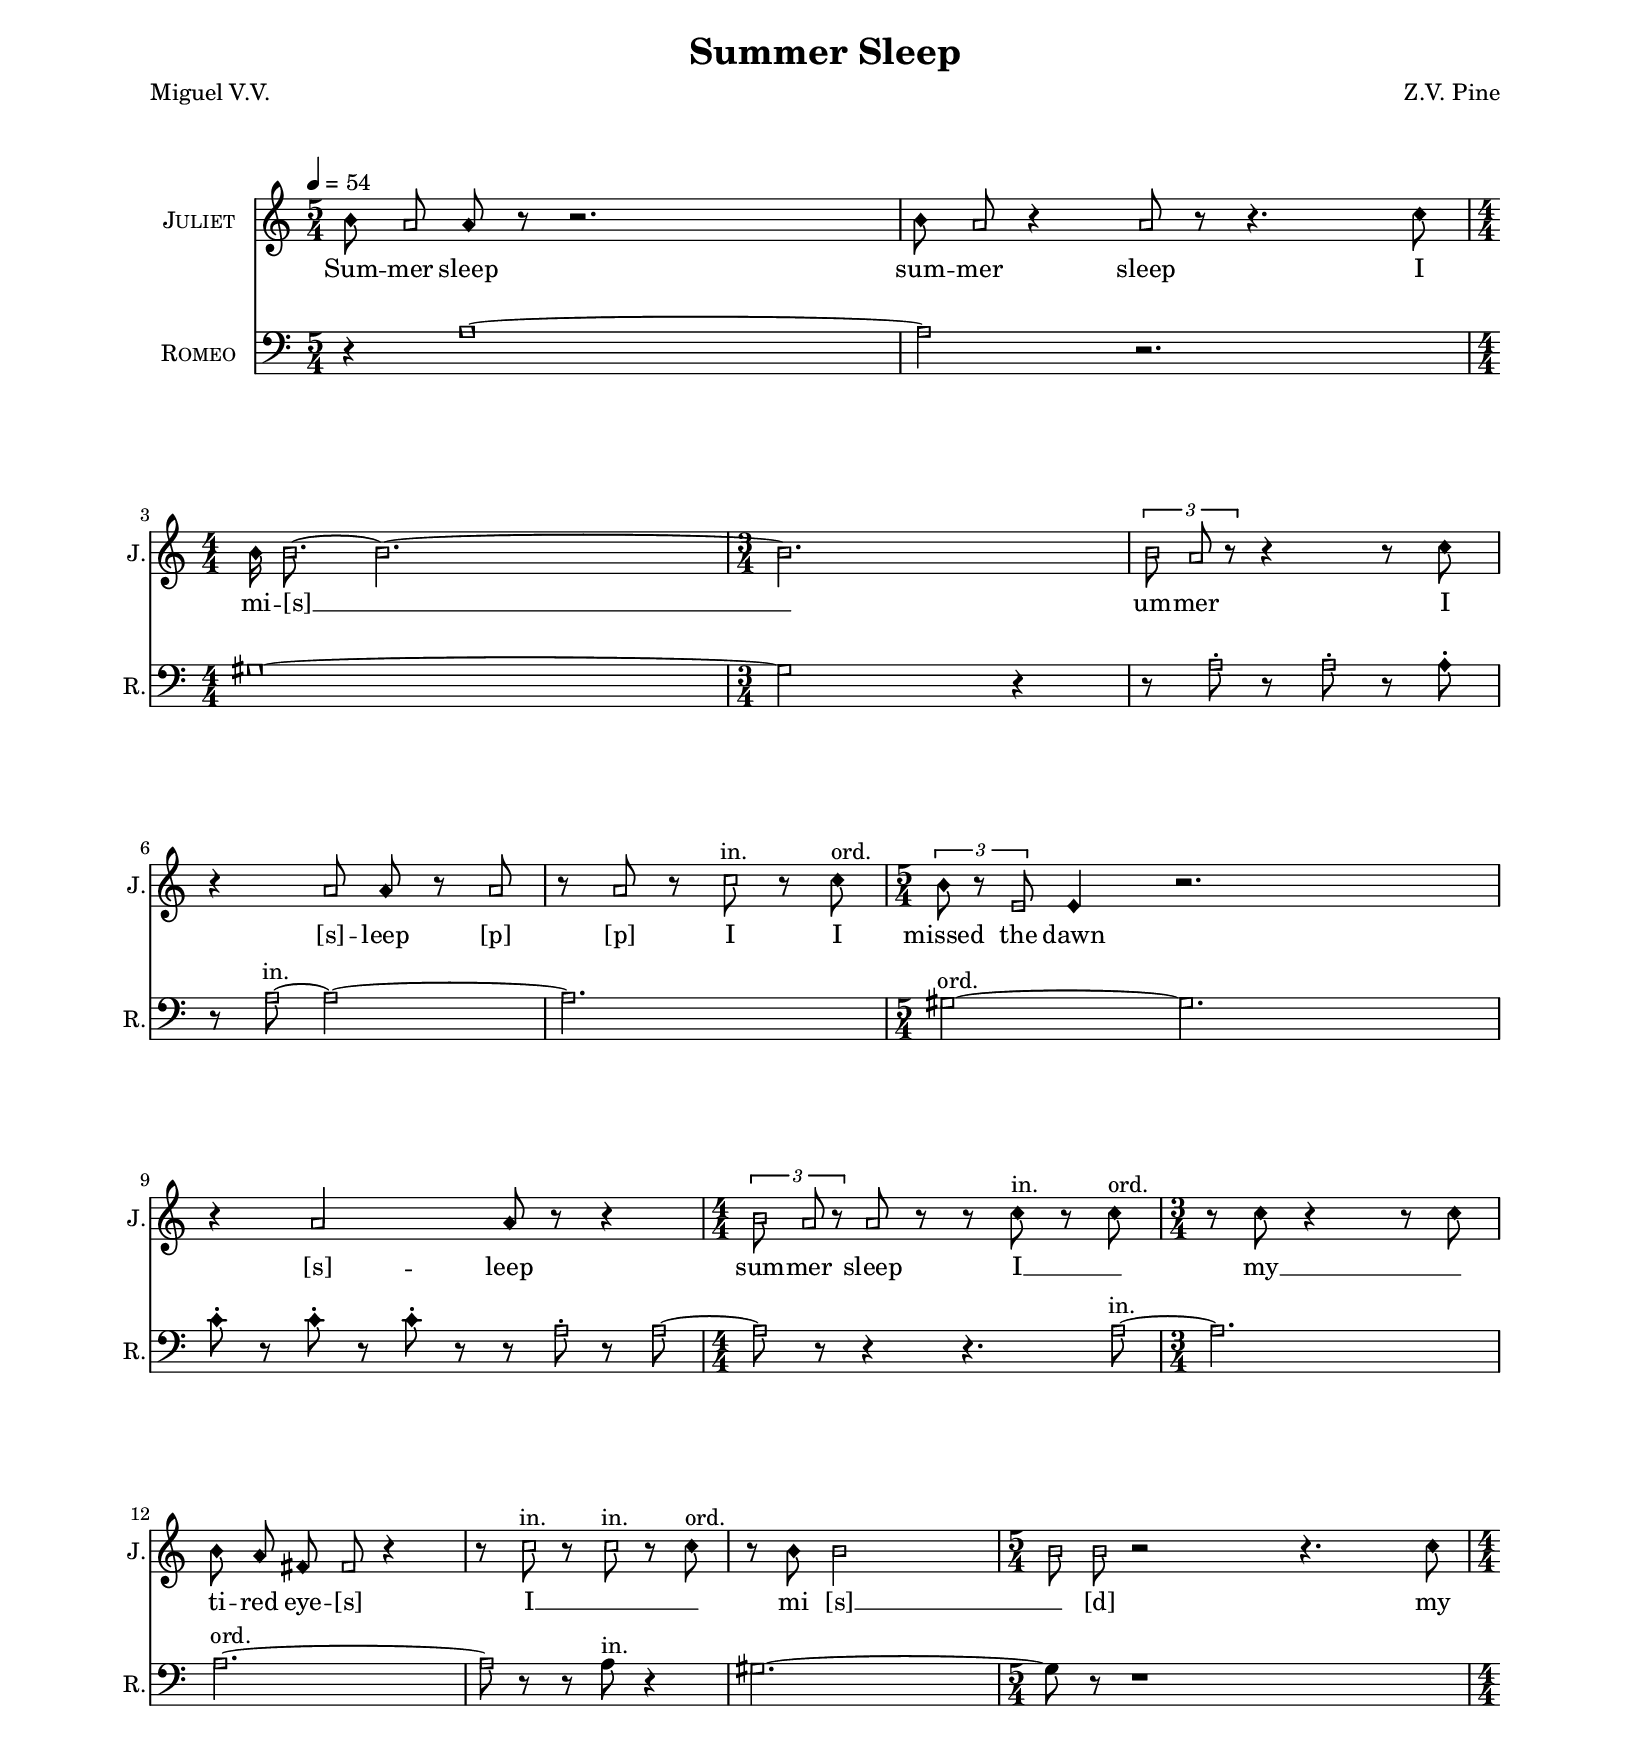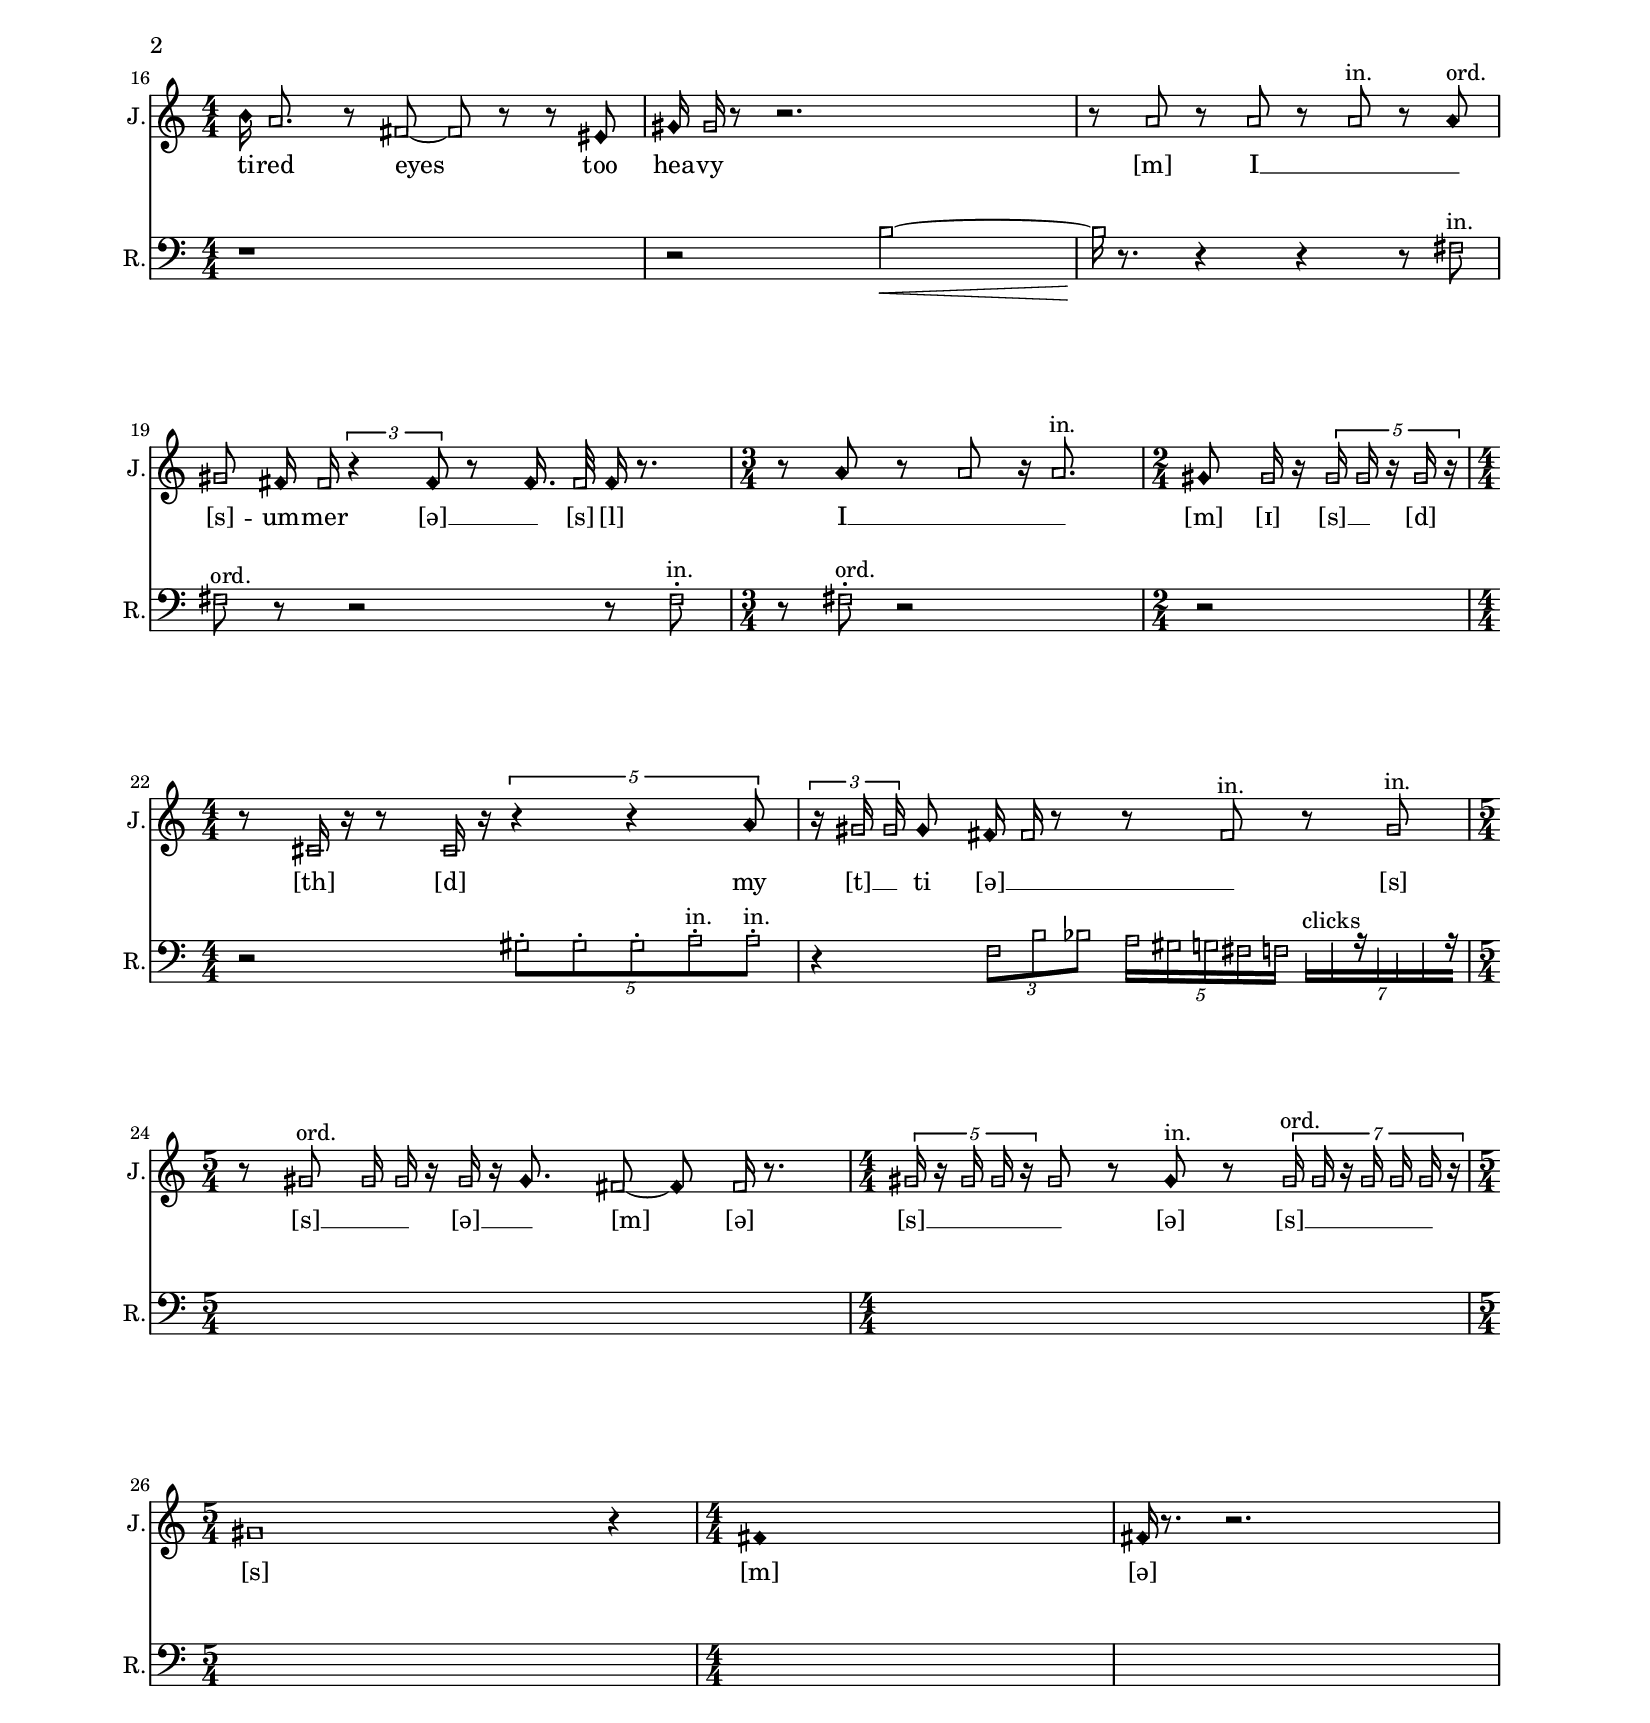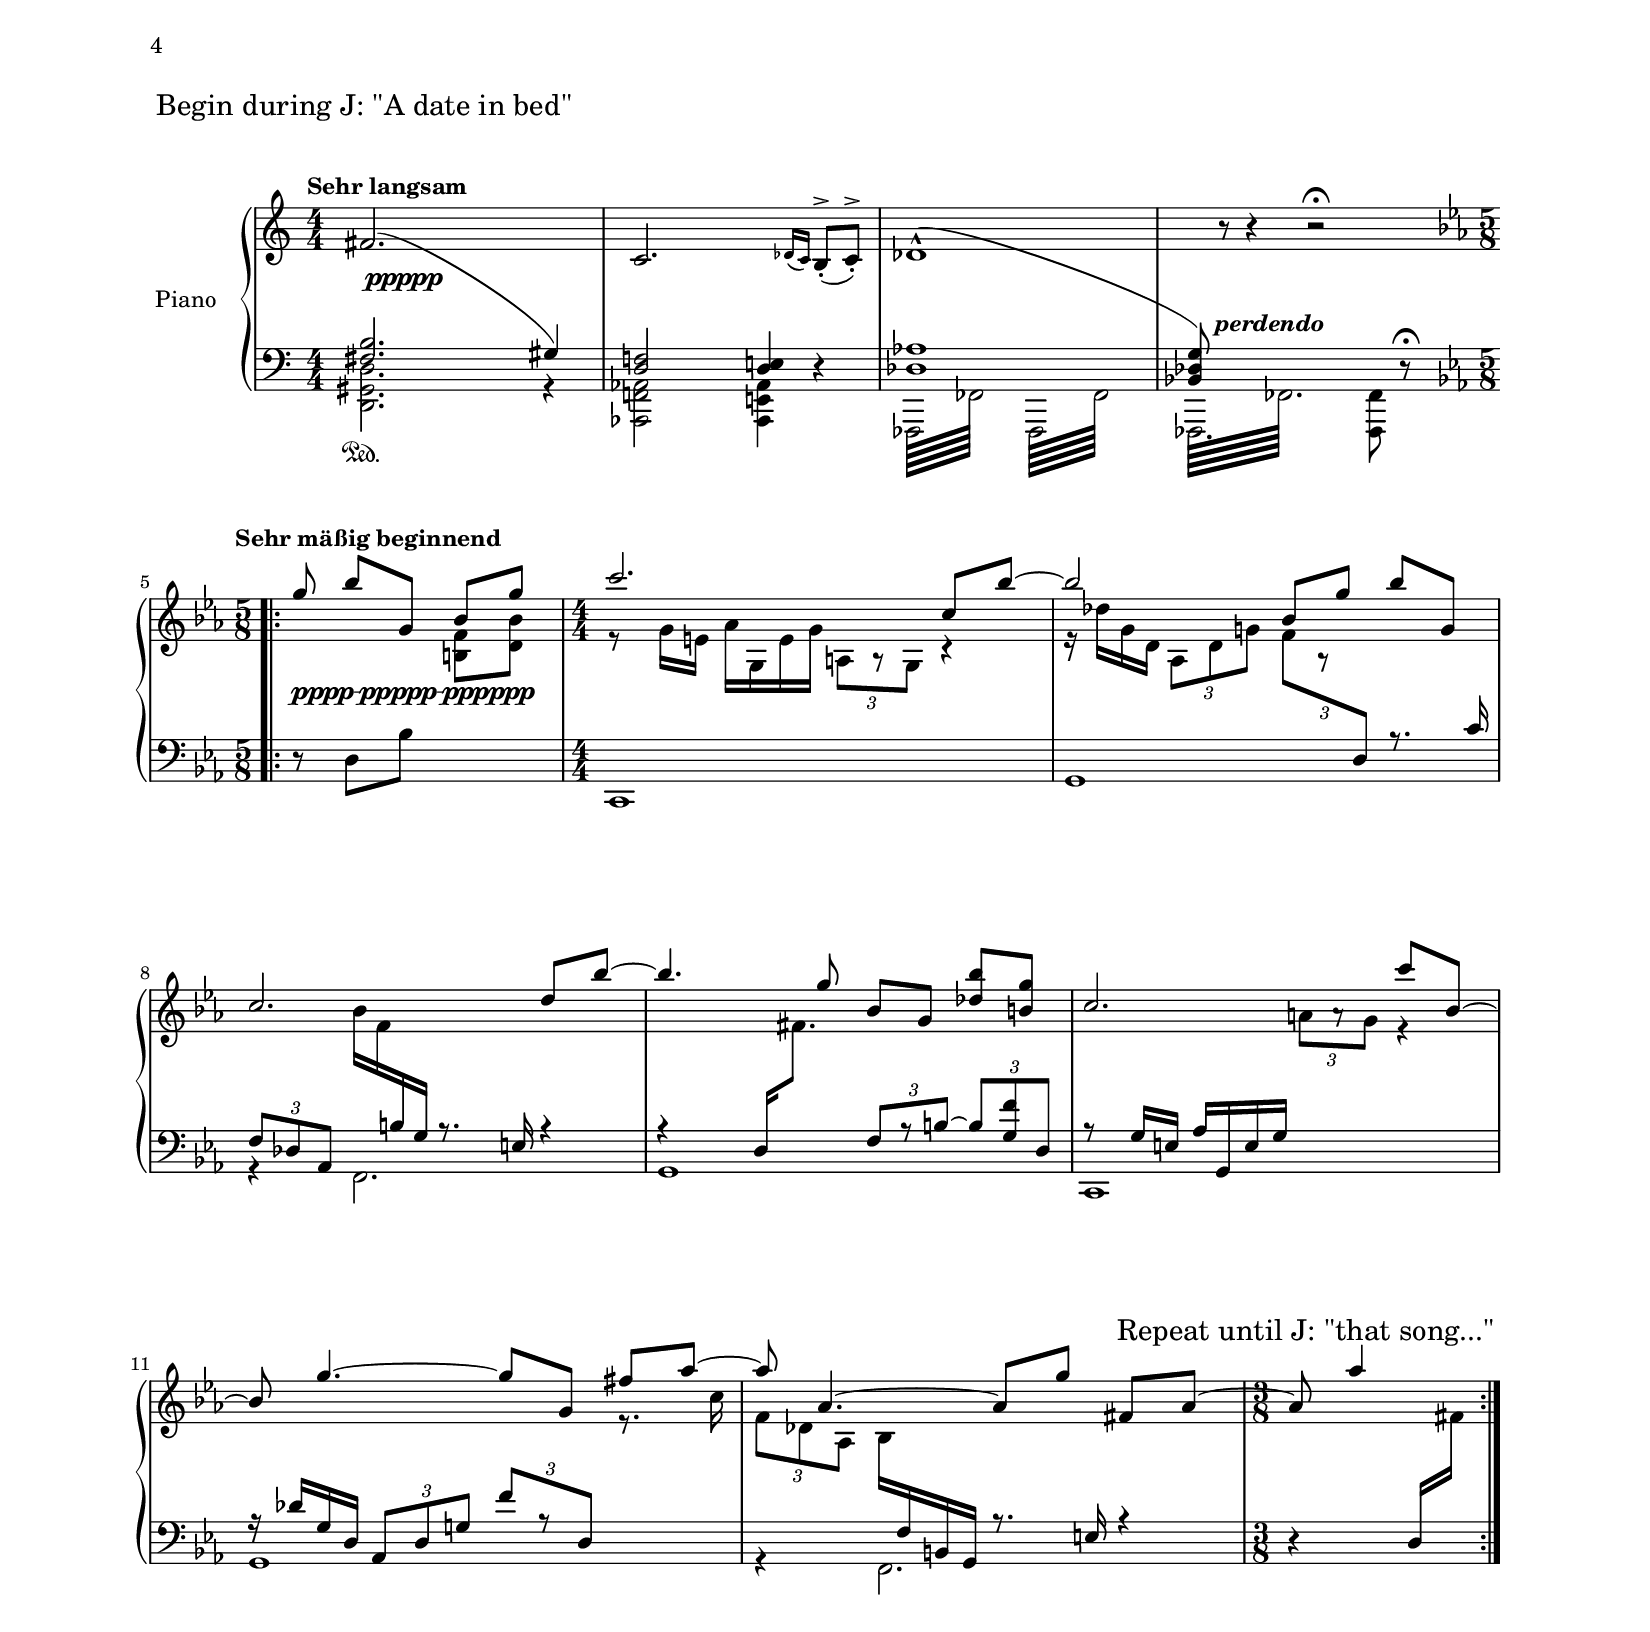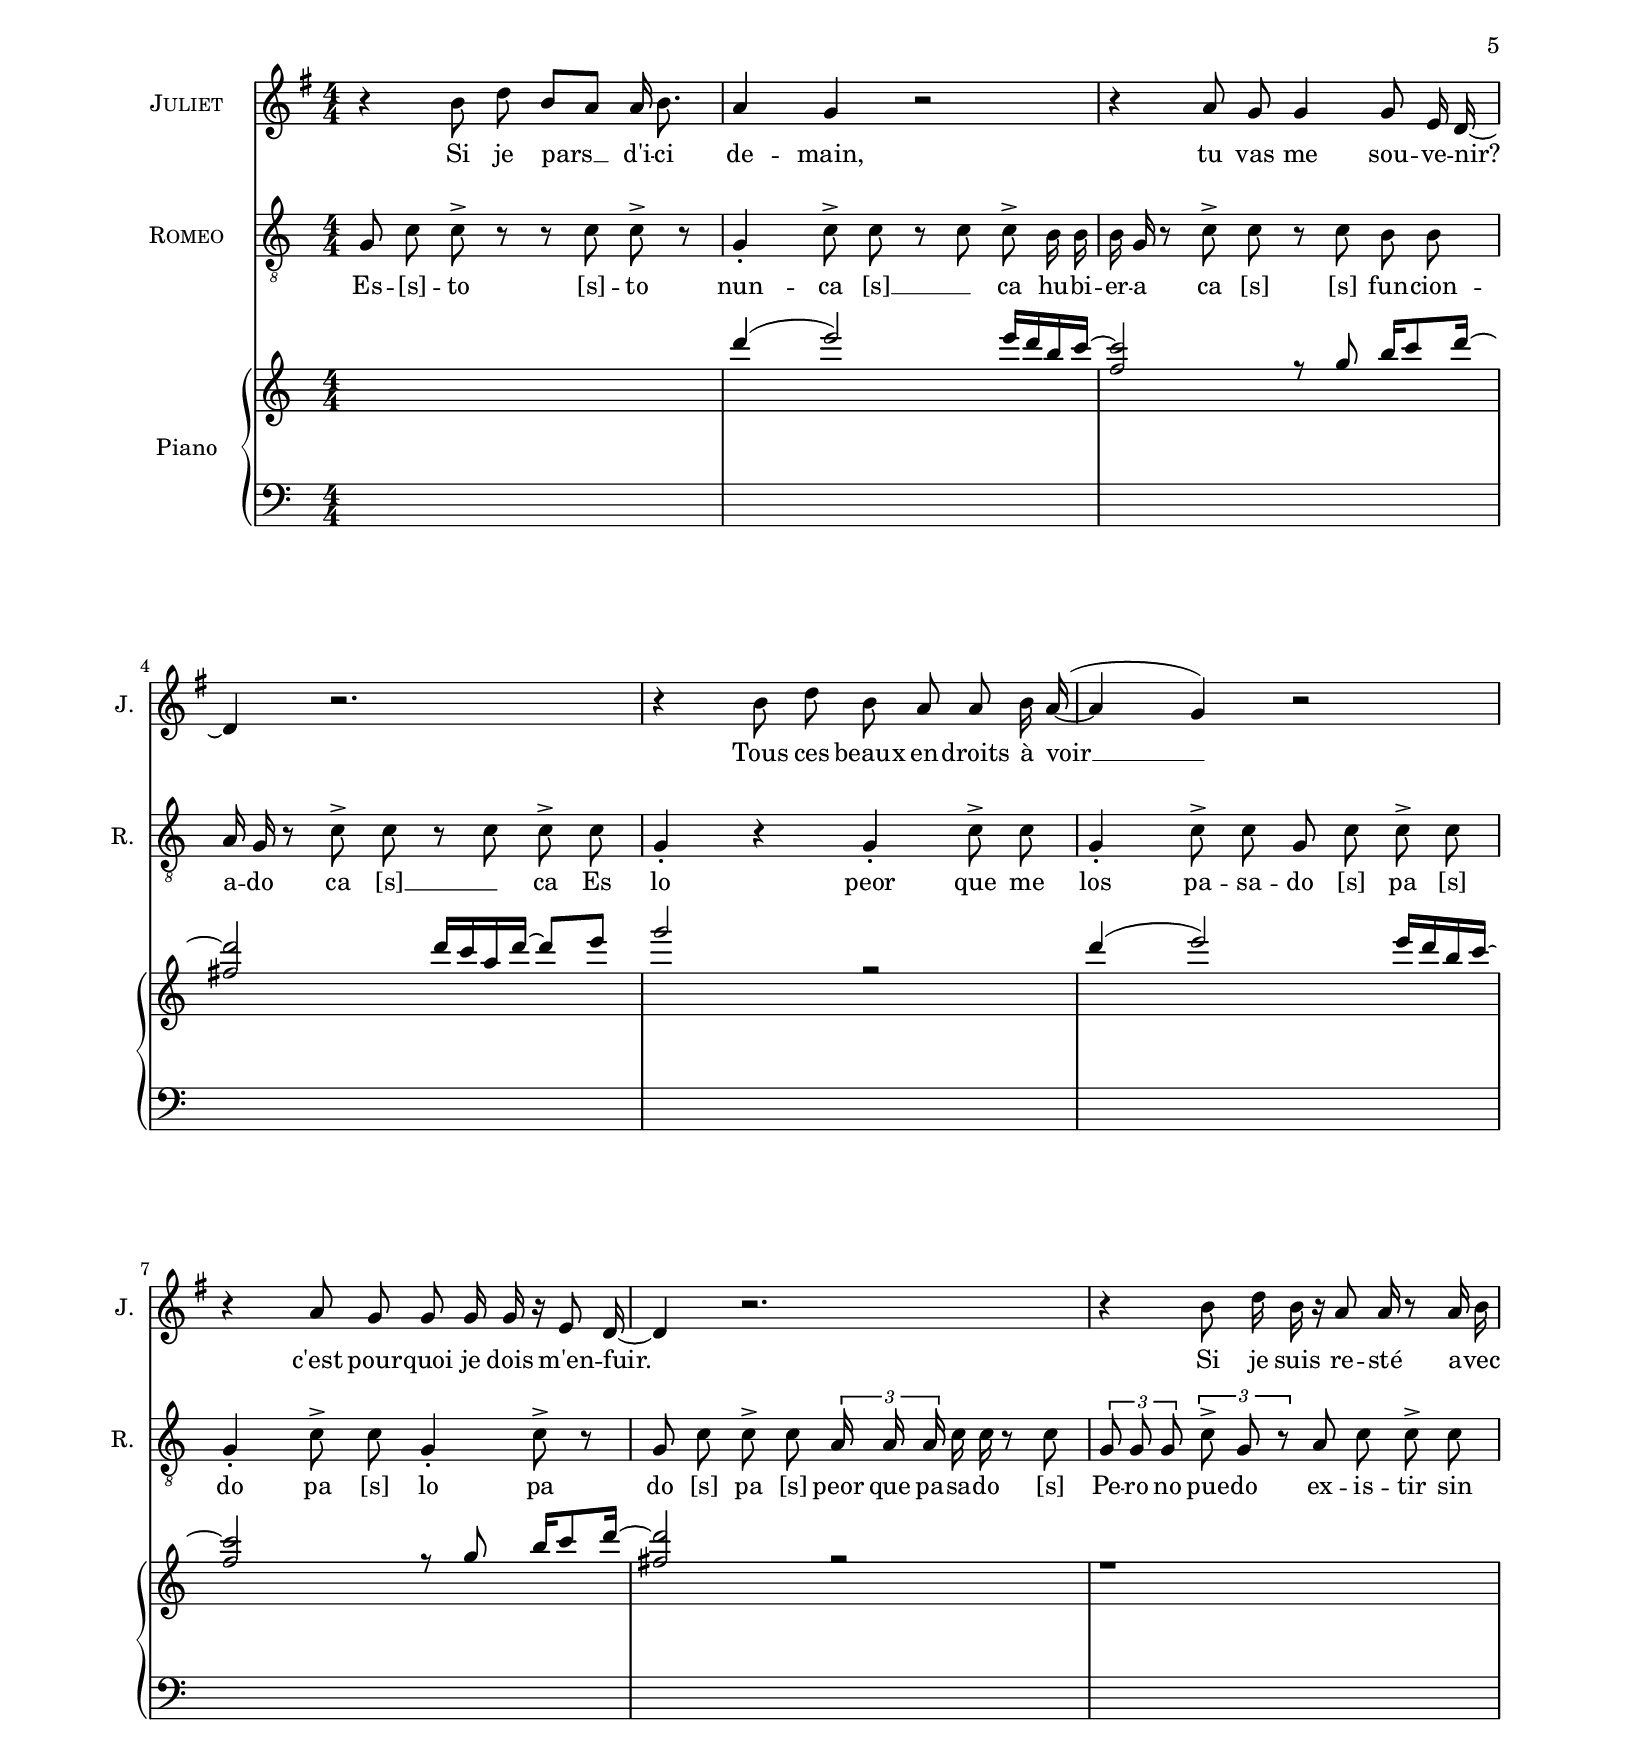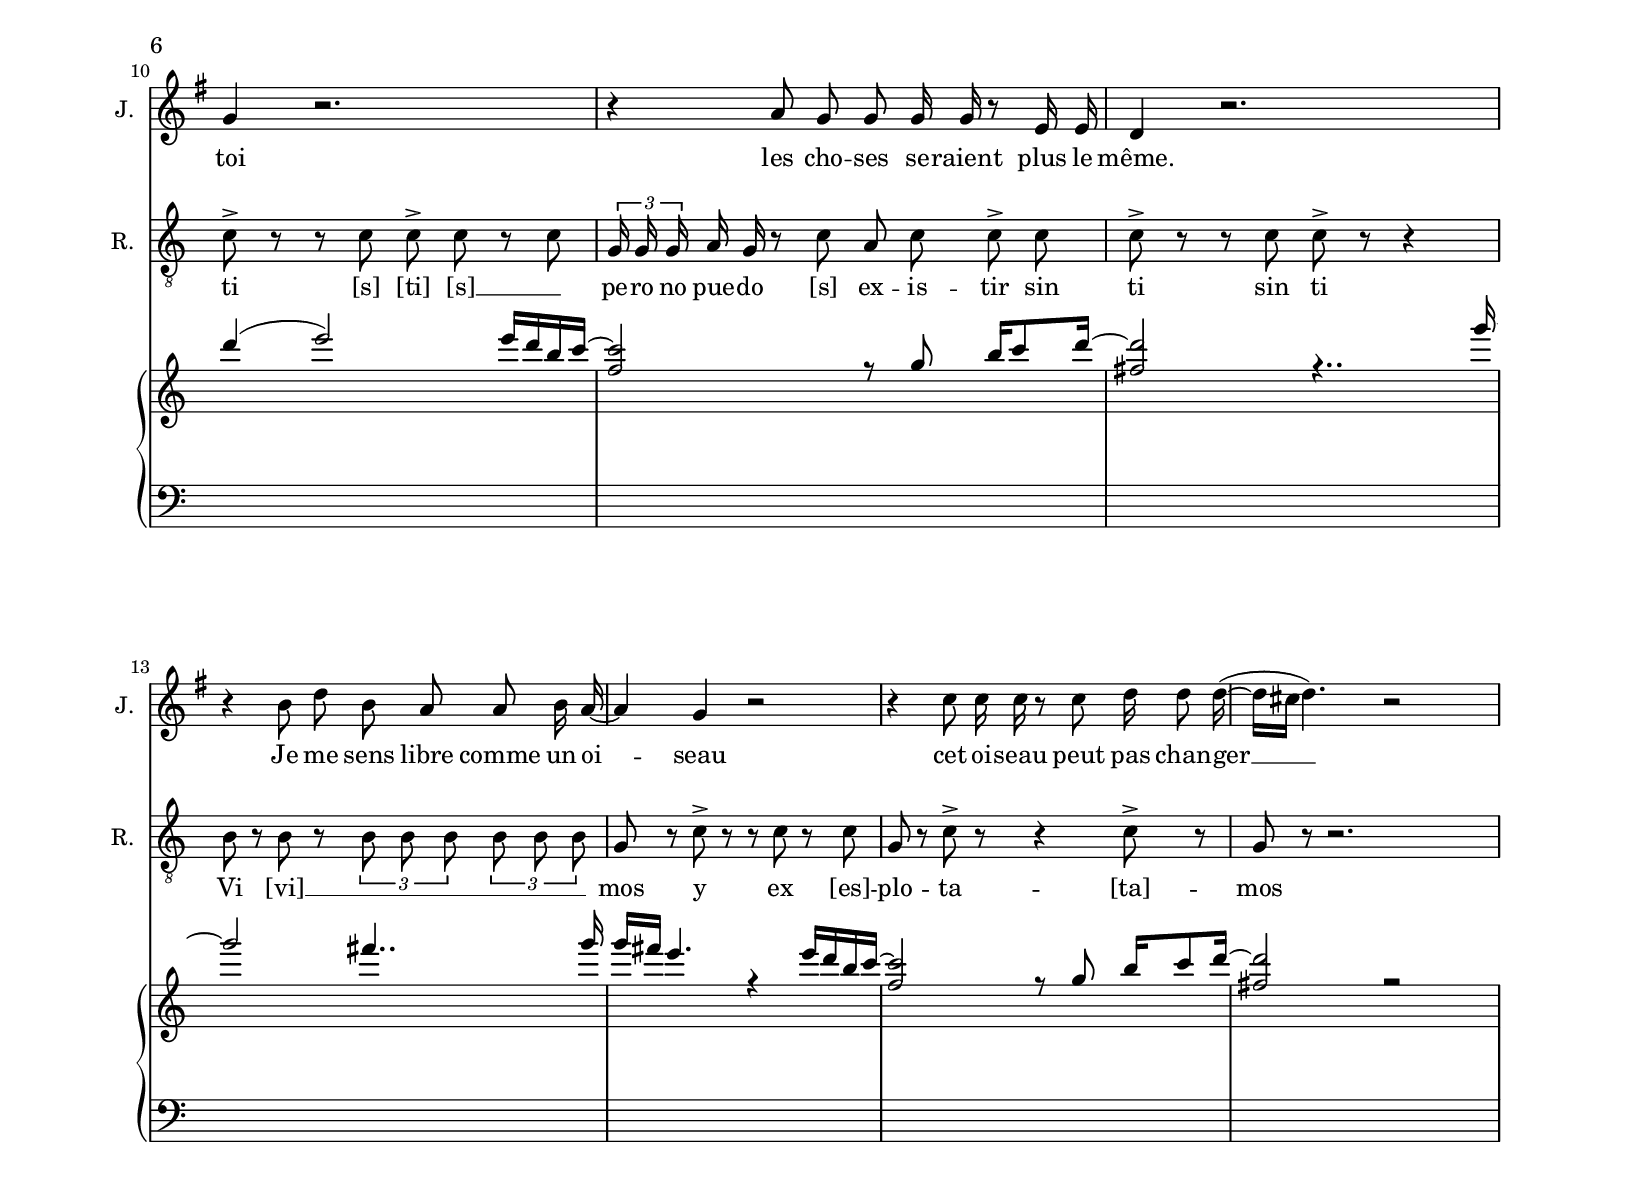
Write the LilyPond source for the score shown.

%summer.ly
%Created on 09 12, 2019 at 06:05

\version "2.19.83"
\version "2.19.82"

one-line = #(define-music-function (music)(ly:music?) #{
  \stopStaff
  \override Staff.StaffSymbol.line-count = #1
  \startStaff
  \override NoteHead.no-ledgers = ##t
  $music
  \revert NoteHead.no-ledgers
  \stopStaff
  \revert Staff.StaffSymbol.line-count
  \startStaff
#})

fat-line = #(define-music-function (music)(ly:music?) #{
  \stopStaff
  \override Staff.StaffSymbol.line-positions =
    #'( -0.4 -0.2 0 0.2 0.4 )
  \startStaff
  \override NoteHead.no-ledgers = ##t
  $music
  \revert NoteHead.no-ledgers
  \stopStaff
  \revert Staff.StaffSymbol.line-positions
  \startStaff
#})

no-line = #(define-music-function (music)(ly:music?) #{
  \stopStaff
  %\override Staff.StaffSymbol.line-count = #0
  \override Staff.StaffSymbol.transparent = ##t
  \startStaff
  \override NoteHead.no-ledgers = ##t
  $music
  \revert NoteHead.no-ledgers
  \stopStaff
  \revert Staff.StaffSymbol.transparent
  \revert Staff.StaffSymbol.line-count
  \startStaff
#})

\include "./z/note.ily"
\version "2.18.2"
wholeFinesse =
  #'((moveto -0.7  0.54)
     (lineto -0.7 -0.52)
     (lineto  0.7 -0.52)
     (lineto  0.7  0.54)
     (lineto -0.7  0.54)
     (lineto -0.65  0.5 )
     (lineto  0.45  0.5 )
     (lineto  0.65 -0.48)
     (lineto -0.45 -0.48)
     (lineto -0.65 0.5  )
     (closepath)) 

halfFinesse =
  #'((moveto -0.6  0.52)
     (lineto -0.6 -0.50)
     (lineto  0.6 -0.50)
     (lineto  0.6  0.52)
     (lineto -0.6  0.52)
     (lineto -0.53  0.35)
     (lineto  0.53  0.49 )
     (lineto  0.53 -0.33)
     (lineto -0.53 -0.47)
     (lineto -0.53  0.35 )
     (closepath)) 

#(define (square-head grob)
   (let ((duration (ly:grob-property grob 'duration-log)))
     (if (>= duration 1)
         (grob-interpret-markup grob
                #{
                  \markup
                    \halign #-1.5
                    \override #'(filled . #t) \path #0.1  #halfFinesse
                 #})
         (grob-interpret-markup grob
                #{
                  \markup {
                    %\overlay { 
                      %\filled-box #'(-0.73 . 0.73) #'(-0.55 . 0.58) #0
                      %\transparent
                      %\with-color #white
                      \halign #-0.7
                      \override #'(filled . #t) \path #0.1  #wholeFinesse
                    %}
                  }
                 #}))))

square-old = \once \override NoteHead.stencil = #square-head
square = #(define-music-function (music)(ly:music?) #{
  \override NoteHead.stencil = #square-head
  $music
  \revert NoteHead.stencil
#})

\version "2.19.82"

half-harmonic = #(define-music-function
  (parser location mus)
  (ly:music?)
  #{
    \temporary \override NoteHead.style = #'harmonic-black
    #mus
    \revert NoteHead.style
  #})


\header {
  title = "Summer Sleep"
  subtitle = ""
  composer = "Z.V. Pine"
  poet = "Miguel V.V."
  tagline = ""
}
timecodeOne = {
  \time 5/4
  s1 s4 |  %m1
  s1 s4 |  %m2
  \time 4/4
  s1 | %m3
  \time 3/4
  s2. | %m4
  s2. | %m5
  s2. | %m6
  s2. | %m7
  \time 5/4 
  s1 s4 | %m8
  s1 s4 | %m9
  \time 4/4
  s1 | %m10
  \time 3/4 
  s2. | %m11
  s2. | %m12
  s2. | %m13
  s2. | %m14
  \time 5/4
  s1 s4 | %m15
  \time 4/4
  s1 | %m16
  s1 | %m17
}
timecodeTwo = {
  s1 | %m18
  s1 | %m19
  \time 3/4
  s2. | %m20
  \time 2/4
  s2 | %m21
  \time 4/4
  s1 | %m22
  s1 | %m23
  \time 5/4
  s1 s4 | %m24
  \time 4/4
  s1 | %m25
  \time 5/4
  s1 s4 | %m26
  \time 4/4
  s1 | %m27
  s1 | %m28
}
sopranoOne = \relative c'' {
  \autoBeamOff
  \half-harmonic {
    %\time 5/4
    b8 \square a a r8 r2. | %m1
    b8 \square a r4 \square a8 r r4. c8 | %m2
    %\time 4/4
    b16 \square b8.~ \square b2.~ | %m3
    %\time 3/4
    \square b2. | %m4
    \tuplet 3/2 \square { b8 a8 r} r4 r8 c8 | %m5
    r4 \square a8 a8 r8 \square a | %m6
    r8 \square a8 r8 \square c^"in." r8 c^"ord." | %m7
    %\time 5/4
    \tuplet 3/2 { b8 r8 \square e,8 } e4 r2. | %m8
    r4 \square a2 a8 r8 r4 | %m9
    %\time 4/4
    \square { \tuplet 3/2 { b8 a r} a } r r c^"in." r c^"ord." | %m10
    %\time 3/4 
    r8 c r4 r8 c | %m11
    b8 a fis \square fis r4 | %m12
    r8 \square c'^"in." r8 \square c^"in." r8 c^"ord." | %m13
    r8 b8 \square b2 | %m14
    %\time 5/4
    \square { b8 b } r2 r4. c8 | %m15
    %\time 4/4
    b16 \square a8. r8 \square { fis~ 8 } r8 r eis | %m16
    gis16 \square gis r8 r2. | %m17
  }
}
sopranoTwo = \relative c'' {
  \autoBeamOff
  \half-harmonic {
    r8 \square { a r a r a^"in." } r a^"ord." | %m18
    \square gis8 fis16 \square 16 \tuplet 3/2 { r4 8 } r8 16. \square 32 16 r8. | %m19
    %\time 3/4
    r8 a r8 \square { 8 r16 8.^"in." } | %m20
    %\time 2/4
    gis8 \square 16 r16 \tuplet 5/4 \square {16 16 r gis16 r } %21
    %\time 4/4
    r8 \square { cis,16 r r8 16 r } \tuplet 5/4 { r4 r4 a'8 } | %m22
    \tuplet 3/2 \square {r16 gis gis} gis8 fis16 \square 16 r8 
      r \square 8^"in." r \square gis8^"in." | %23
    %\time 5/4
    r8 \square {gis^"ord." 16 16 r gis16} 
      r16 gis8. \square fis8~ fis \square 16 r8. | %m24
    %\time 4/4
    \tuplet 5/4 \square {gis16 r gis16 16 r} \square gis8 r gis^"in." r8
      \tuplet 7/4 \square {gis16^"ord." 16 r gis16 16 16 r} | %m25
    %\time 5/4
    \square gis1 r4 | %m26
    %\time 4/4
    fis1 | %m27
    fis16 r8. r2. | %m28
  }
}
sopranoThree = {}
wordsOne = \lyricmode {
  Sum -- mer sleep
  sum -- mer sleep I 
  mi -- [s]
  __
  um -- mer I
  [s] -- leep [p]
  [p] I I
  missed the dawn
  [s] -- leep
  sum -- mer sleep I __ \skip 1
  my __ \skip 1 ti -- red eye -- [s]
  I __ \skip 1 \skip 1 mi [s] __ 
  \skip 1 [d] my
  ti -- red eyes too 
  hea -- vy
}
wordsTwo = \lyricmode {
  [m] I __ \skip 1 \skip 1 
  [s] -- um -- mer [ə] __ \skip 1 [s] [l] 
  I __ \skip 1 \skip 1 [m] [ɪ] [s] __ \skip 1 [d]
  [th] [d] my
  [t] __ \skip 1 ti [ə] __ \skip 1 \skip 1 [s]
  [s] __ \skip 1 \skip 1 [ə] __ \skip 1 [m] [ə] 
  [s] __ \skip 1 \skip 1 \skip 1 [ə] [s] __ \skip 1 \skip 1 \skip 1 \skip 1
  [s]
  [m]
  [ə] 
}
wordsThree = \lyricmode {}
tenorOne = \relative c' {
  %\time 5/4
  r4 \square a1~ | 
  \square a2 r2. |
  %\time 4/4
  \square gis1~ | %m3
  %\time 3/4
  \square gis2 r4 | %m4
  r8 \square {a-. r a-. } r \half-harmonic a-. |
  r \square a8^"in."~ \square a2~ |
  \square a2. |
  %\time 5/4
  \square gis2^"ord."~ \square gis2. |
  \half-harmonic { c8-. r c-. r c-. r } r8 \square a-. r8 \square a~ | %m9
  %\time 4/4
  \square a8 r8 r4 r4. \square a8^"in."~ |
  %\time 3/4
  \square a2. |
  \square a2.^"ord."~ |
  \square a8 r8 r8 a^"in." r4 |
  \square gis2.~ |
  %\time 5/4
  gis8 r8 r1 |
  r1 |
  r2 \square b2\<~
}
tenorTwo = {
  \square b16\! r8. r4 r4 r8 \square fis^"in." |
  \square fis8^"ord." r8 r2 r8 \square fis-.^"in." |
  r8 \square fis-.^"ord." r2 |
  %\time 2/4
  r2 |
  %\time 4/4
  r2 \tuplet 5/4 \square { gis8-. gis-. gis-. a-.^"in." a-.^"in." } |
  \square { r4 \tuplet 3/2 {f8 b bes} 
    \tuplet 5/4 { a16 gis g fis f } \tuplet 7/4 \headless { f16[^"clicks" a r g f a r] }} |
  %\time 5/4
    s1 s4 | s1 |
    s1 s4 | s1 | s1 |
}
tenorThree = {

}

pianoThree = << 
  \tempo "Sehr langsam"
  \new Voice {
    \change Staff = "up"
    \relative c' {
      \stemUp 
      fis2.^(_\markup { \null \lower #2 \dynamic "ppppp" }
        \change Staff = "down" 
        gis,4) |
      \change Staff = "up" 
      c2. \grace {des16[( c])} b8^>-.( c^>-.) |
      des1^^^( |
      \change Staff = "down"
      <g, des bes>8)
        \change Staff = "up"
        r8 r4 r2\fermata | 
    }
  }
  \new Voice {
    \voiceOne
    \change Staff = "down"
    \relative c' {
      <b fis>2. s4 |
      <d, f!>2 <d e!>4 d4\rest |
      <des aes'>1
      s1 |
    }
  }
  \new Voice {
    \voiceTwo
    \change Staff = "down"
    \relative c {
      < d gis, d>2.\sustainOn r4 |
      <aes f! aes,>2 <aes e! aes,>4 s4 |
      \repeat tremolo 16 { fes,64 fes'64 }
        \repeat tremolo 16 { fes,64 fes'64 } |
        \repeat tremolo 24 { fes,64^\markup {\halign #-1.5 \italic \bold perdendo}
          fes'64  }
      <fes, fes'>8
          \oneVoice r8\fermata
    }
  }
>>
pianoFour = <<
  \break
  \bar ".|:"
  \tempo "Sehr mäßig beginnend"
  \key c \minor
  \new Voice {
    \change Staff = "up"
    \stemUp
    \relative c''' {
      \time 5/8
      g8_\markup { \dynamic "pppp-ppppp-pppppp" }
        bes[ g,] bes[ g'] |
      \time 4/4
      c2. c,8 bes'8^~ |
      bes2 bes,8[ g'] bes g, |
      c2. d8 bes'8^~ |
      bes4. g8 bes,[ g] <des' bes'> <b! g'> |
      c2. c'8 bes,^~ | 
      bes8 g'4.^~ g8[ g,] fis' aes^~ |
      aes8 aes,4.^~ aes8[ g'] fis,[ aes]^~ |
      \time 3/8
      aes8 aes'4 |
      \bar ":|."
    }
  }
  \new Voice {
    \change Staff = "down"
    \relative c {
      r8 d[ bes']
        \change Staff = "up"
        \voiceTwo
        <b f'> <d bes'> |
      r8 g16 e aes[ g, e' g]
        \tuplet 3/2 {a,8[ a\rest g] } r4 |
      r16 des''[ g, d] \tuplet 3/2 { aes8 d g!}
        \tuplet 3/2 { f[ a,8\rest 
          \change Staff = "down" 
          \voiceOne 
          d,] }
        r8. c'16 |
      \tuplet 3/2 { f,8 des aes }
        \change Staff = "up"
        \voiceTwo
        bes''16[ f 
        \change Staff = "down" 
        \voiceOne  
        b,! g]
        r8. e16 r4 |
      r4 d16 
        \change Staff = "up" 
        \voiceTwo 
        fis'8.
        \change Staff = "down"
        \voiceOne
        \tuplet 3/2 {f,8[ r8 b~]}
        \tuplet 3/2 {b8[ <g f'>8 d] }

      r8 g16 e aes[ g, e' g]
        \tuplet 3/2 {
          \change Staff = "up" 
          \voiceTwo
          a'8[ a8\rest g] } r4 |
      \change Staff = "down"
      \voiceOne
      r16 des[ g, d] \tuplet 3/2 { aes8 d g!}
        \tuplet 3/2 { f'[ a,8\rest d,] }
        \change Staff = "up"
        \voiceTwo
        r8. c''16 |
      \tuplet 3/2 { f,8 des aes }
        bes16[ 
        \change Staff = "down" 
        \voiceOne  
        f b,! g]
        r8. e'16 r4 |
      d4\rest d16 
        \change Staff = "up" 
        \voiceTwo 
        fis'16
        \once \override Score.RehearsalMark.break-visibility = #end-of-line-visible
        \once \override Score.RehearsalMark.self-alignment-X = #RIGHT
        \mark "Repeat until J: \"that song...\""
    }
  }
  \new Voice {
    \change Staff = "down"
    \key c \minor
    \voiceTwo
    \relative c, {
      s2 s8 |
      c1 | 
      g'1 |
      r4 f2. |
      g1 |
      c,1 |
      g'1 |
      r4 f2. |
      s4. |
    }
  }
>>

timecode = {
  \timecodeOne
  \timecodeTwo
  \break
}
soprano = {
  \sopranoOne
  \sopranoTwo
}
words = {
  \wordsOne
  \wordsTwo

}
tenor = {
  \tenorOne
  \tenorTwo
}
piano = {
  \pianoThree
  \pianoFour
}
global = {
  \tempo 4 = 54
  \key c \major
}

\score {
  \layout {
    \context {
      \Score
      proportionalNotationDuration = #(ly:make-moment 1/16)
      \override Score.ScoreSpacingSpanner.strict-note-spacing = ##t
    }
    \context {
      \Staff
      \numericTimeSignature
    }
  }
  \pointAndClickOff
  <<
    \new Staff {
      \set Staff.vocalName = \markup \smallCaps Juliet
      \set Staff.shortVocalName = \markup \smallCaps J.
      \clef "treble"
      \global
      \new Voice = "soprano" << \timecode \soprano >>
      \pageBreak
    }
    \new Lyrics \lyricsto "soprano" { \words }

    \new Staff {
      \set Staff.vocalName = \markup \smallCaps Romeo
      \set Staff.shortVocalName = \markup \smallCaps R.
      \clef "bass"
      \global
      \new Voice = "tenor" << \timecode \tenor >> 
    }
  >>
}

\score {
  \layout {
    indent = 0.2 \in
    \context {
      \Score
      %proportionalNotationDuration = #(ly:make-moment 1/16)
      %\override Score.ScoreSpacingSpanner.strict-note-spacing = ##t
    }
    \context {
      \Staff
      \numericTimeSignature
    }
  }
  \pointAndClickOff
  <<
    \new Staff {
      %\set Staff.vocalName = \markup \smallCaps Juliet
      %\set Staff.shortVocalName = \markup \smallCaps J.
      \clef "treble"
      \new Voice = "soprano" \no-line {
        \relative c' {
          \time 2/2
          \tempo "Liberamente" 2=52
          \stemUp
          \partial 4 e4
          b'4 e, g r4 |
        }
      }
    }
    \new Lyrics \lyricsto "soprano" { 
      A date in bed
    }
    \new Staff {
      \omit Staff.Clef
      \omit Staff.TimeSignature
      \stopStaff
      s_"40 s"
    }
  >>
}
\score {
  \layout {
    indent = 6.3\in
    \context {
      \Score
      proportionalNotationDuration = #(ly:make-moment 1/12)
      \override Score.ScoreSpacingSpanner.strict-note-spacing = ##t
    }
    \context {
      \Staff
      \numericTimeSignature
    }
  }
  \pointAndClickOff
  <<
    \new Staff {
      %\set Staff.vocalName = \markup \smallCaps Romeo
      %\set Staff.shortVocalName = \markup \smallCaps R.
      \clef "bass"
      \new Voice = "tenor" \no-line {
        \relative c' {
          \tempo "Un poco agitato" 4 = 76 
          \autoBeamOff
          \stemDown
          g8 g16 e g4-. r4
        }
      }
    }
    \new Lyrics \lyricsto "tenor" {
      Todo ter -- mi -- nó
    }
    \new Staff {
      \omit Staff.Clef
      \omit Staff.TimeSignature
      \stopStaff
      s_"33 s"
    }
  >>
}
\score {
  \layout {
    indent = 0.2 \in
    \context {
      \Score

      %proportionalNotationDuration = #(ly:make-moment 1/16)
      %\override Score.ScoreSpacingSpanner.strict-note-spacing = ##t
    }
    \context {
      \Staff
      \numericTimeSignature
    }
  }
  \pointAndClickOff
  <<
    \new Staff {
      %\set Staff.vocalName = \markup \smallCaps Juliet
      %\set Staff.shortVocalName = \markup \smallCaps J.
      \clef "treble"
      \new Voice = "soprano" \no-line {
        \relative c'' {
          \autoBeamOff
          \stemUp
          \time 4/4
          \tempo "Leggiero" 4 = 66
          a4 a8 g16 f a8 a r4
        }
      }
    }
    \new Lyrics \lyricsto "soprano" {
      Clothed only in a white sheet 
    }
    \new Staff {
      \omit Staff.Clef
      \omit Staff.TimeSignature
      \stopStaff
      s_"27 s"
    }
  >>
}
\score {
  \layout {
    indent = 5.6 \in
    \context {
      \Score
      proportionalNotationDuration = #(ly:make-moment 1/12)
      \override Score.ScoreSpacingSpanner.strict-note-spacing = ##t
    }
    \context {
      \Staff
      \numericTimeSignature
    }
  }
  \pointAndClickOff
  <<
    \new Staff {
      %\set Staff.vocalName = \markup \smallCaps Romeo
      %\set Staff.shortVocalName = \markup \smallCaps R.
      \clef "bass"
      \new Voice = "tenor" \no-line {
        \relative c' {
          \tempo "Nobilmente non doloroso" 4 = 60
          \time 2/4
          \autoBeamOff
          \stemDown
          g4 f8 e |
          g8 e r4 | 
        }
      }
    }
    \new Lyrics \lyricsto "tenor" {
      Nos en -- con -- tra -- ron
    }
    \new Staff {
      \omit Staff.Clef
      \omit Staff.TimeSignature
      \stopStaff
      s_"22 s"
    }
  >>
}
\score {
  \layout {
    indent = 0.2 \in
    \context {
      \Score
      %proportionalNotationDuration = #(ly:make-moment 1/16)
      %\override Score.ScoreSpacingSpanner.strict-note-spacing = ##t
    }
    \context {
      \Staff
      \numericTimeSignature
    }
  }
  \pointAndClickOff
  <<
    \new Staff {
      %\set Staff.vocalName = \markup \smallCaps Juliet
      %\set Staff.shortVocalName = \markup \smallCaps J.
      \clef "treble"
      \new Voice = "soprano" \no-line {
        \relative c' {
          \autoBeamOff
          \stemUp
          \time 4/4
          \tempo "Teneramente" 4 = 72
          \partial 16 e16 |
          g8 g g8 f16 e g4 r8
        }
      }
    }
    \new Lyrics \lyricsto "soprano" {
      Your fuzzy thighs hop to the spinnet 
    }
  >>
}
\score {
  \layout {
    indent = 0.2 \in
    \context {
      \Score
      %proportionalNotationDuration = #(ly:make-moment 1/16)
      %\override Score.ScoreSpacingSpanner.strict-note-spacing = ##t
    }
    \context {
      \Staff
      \numericTimeSignature
    }
  }
  \pointAndClickOff
  <<
    \new Staff {
      %\set Staff.vocalName = \markup \smallCaps Juliet
      %\set Staff.shortVocalName = \markup \smallCaps J.
      \clef "treble"
      \new Voice \no-line {
        \relative c'' {
          \autoBeamOff
          \stemUp
          \time 3/4
          \partial 8 g8 |
          f8 e16 d f4 r4 |
        }
        \addlyrics {
          Two drags on the cigarrette
        }
      }
    }
  >>
}
\score {
  \layout {
    indent = 0.2 \in
    \context {
      \Score
      %proportionalNotationDuration = #(ly:make-moment 1/16)
      %\override Score.ScoreSpacingSpanner.strict-note-spacing = ##t
    }
    \context {
      \Staff
      \numericTimeSignature
    }
  }
  \pointAndClickOff
  <<
    \new Staff {
      %\set Staff.vocalName = \markup \smallCaps Juliet
      %\set Staff.shortVocalName = \markup \smallCaps J.
      \clef "treble"
      \new Voice = "soprano" \no-line {
        \relative c'' {
          \autoBeamOff
          \stemUp
          \time 3/4
          r2 r8 g8 | f4 r2 |
          \pageBreak
        }
      }
    }
    \new Lyrics \lyricsto "soprano" {
      That song...
    }
    \new Staff {
      \omit Staff.Clef
      \omit Staff.TimeSignature
      \stopStaff
      s_"Now"
    }
  >>
}

\markup { \null \lower #5 \huge "Begin during J: \"A date in bed\"" }
\score {
  \layout {
    \context {
      \Score
      proportionalNotationDuration = #(ly:make-moment 1/14)
      \override Score.ScoreSpacingSpanner.strict-note-spacing = ##t
    }
    \context {
      \Staff
      \numericTimeSignature
    }
  }
  <<
    \new PianoStaff \with {
      instrumentName = #"Piano"
      shortInstrumentName = ""
      \RemoveEmptyStaves
    }<<
      \new Staff = "up" {
        \clef "treble"
        \piano
        \pageBreak
      }
      \new Staff = "down" {
        \clef "bass"
      }
    >>
  >>
}

\score {
  \layout {
    \context {
      \Score
      proportionalNotationDuration = #(ly:make-moment 1/14)
      \override Score.ScoreSpacingSpanner.strict-note-spacing = ##t
    }
    \context {
      \Staff
      \numericTimeSignature
    }
  }
  \pointAndClickOff

  <<
    \new Staff {
      \set Staff.vocalName = \markup \smallCaps Juliet
      \set Staff.shortVocalName = \markup \smallCaps J.
      \clef "treble"
      \new Voice = "juliet" {
        \relative c'' {
          \autoBeamOff
          \key g \major
          r4 b8 d b8[ a] a16 b8. |
          a4 g r2 |
          r4 a8 g g4 g8 e16 d~ |
          d4 r2. |

          r4 b'8 d b8 a a b16 a^(~ |
          a4 g) r2 |
          r4 a8 g g8 g16 g16 r16 e8 d16~ |
          d4 r2. |

          r4 b'8 d16 b16 r16 a8 a16 r8 a16 b |
          g4 r2. |
          r4 a8 g g g16 g16 r8 e16 e  |
          d4 r2. |

          r4 b'8 d b8 a a b16 a~ |
          a4 g r2 |
          r4 c8 c16 c16 r8 c8 d16 d8 d16^(~ |
          d16[ cis] d4.) r2 |
        }
      }
    }
    \new Lyrics \lyricsto "juliet" {
      Si je pars __ d'i -- ci de -- main,
      tu vas me sou -- ve -- nir?
      Tous ces beaux en -- droits à voir __
      c'est pour -- quoi je dois m'en -- fuir.

      Si je suis re -- sté a -- vec toi
      les cho -- ses se -- raient plus le même.
      Je me sens libre comme un oi -- seau
      cet oi -- seau peut pas chan -- ger __
    }
    \new Staff {
      \set Staff.vocalName = \markup \smallCaps Romeo
      \set Staff.shortVocalName = \markup \smallCaps R.
      \clef "treble_8"
      \new Voice = "tenor" \relative c' {
        \autoBeamOff
        g8 c c-> r8 r8 c c-> r |
        g4-. c8-> c r8 c c8-> b16 b |
        b16 g r8 c8-> c r c b b |
        a16 g r8 c8-> c r c c-> c |
        
        g4-. r4 g4-. c8-> c |
        g4-. c8-> c g c c-> c |
        g4-. c8-> c g4-. c8-> r8 |
        g8 c c8-> c \tuplet 3/2 {a16 a a } c16 c r8 c |
        \tuplet 3/2 { g8 g g } \tuplet 3/2 { c-> g r8 } a c c-> c |
        c-> r8 r8 c c-> c r8 c |
        \tuplet 3/2 { g16 g g } a16 g r8 c a c c-> c |
        c-> r8 r8 c c-> r8 r4 |
        b8 r8 b8 r \tuplet 3/2 { b8 b b } \tuplet 3/2 { b b b } | 
        g8 r8 c-> r8 r8 c r8 c |
        g8 r8 c-> r8 r4 c8-> r |
        g8 r8 r2. |
      }
    }
    \new Lyrics \lyricsto "tenor" {
      Es -- [s] -- to [s] -- to nun -- ca [s] __ \skip 1 ca
        hu -- bi -- er -- a ca [s] [s] fun -- cion -- a -- do
        ca [s] __ \skip 1 ca
      Es | lo peor que me los pa -- sa -- do [s] pa [s] |
      do pa [s] lo pa | do [s] pa [s] peor que pa -- sa -- do [s]
      Pe -- ro no pue -- do ex -- is -- tir sin ti [s] [ti] [s] __ \skip 1 |
      pe -- ro no pue -- do [s] ex -- is -- tir sin | ti sin ti |
      Vi [vi] __  \skip 1 \skip 1 \skip 1 \skip 1 \skip 1 \skip 1 |
      mos y ex [es] -- plo -- ta -- [ta] -- mos


    }

    \new PianoStaff \with {
      instrumentName = #"Piano"
      shortInstrumentName = ""
    }<<
      \new Staff = "up" {
        \clef "treble"
        <<
          \new Voice \relative c'' {
            \voiceOne
            s1 |
            d'4( e2) e16 d b c~ |
            <c f,>2 r8 g8 b16 c8 d16~ |
            <d fis,>2 d16 c a d~ d8 e |

            g2 r2 |
            d4( e2) e16 d b c~ |
            <c f,>2 r8 g8 b16 c8 d16~ |
            <d fis,>2 r2  |

            r1 |
            d4( e2) e16 d b c~ |
            <c f,>2 r8 g8 b16 c8 d16~ |
            <d fis,>2 r4.. g16~ |

            g2 fis4.. g16 |
            g16 fis e4. r4 e16 d b c~ |
            <c f,>2 r8 g b16 c8 d16~ |
            <d fis,>2 r2 |
          }
      >>
      }
      \new Staff = "down" {
        \clef "bass"
        s1 * 16
      }
    >>
  >>
}
\paper {
  #(set! paper-alist (cons '("ipad pro" . (cons ( * 220 mm) ( * 305 mm))) paper-alist))
  #(set! paper-alist (cons '("montalvo" . (cons ( * 11  in) ( * 14  in))) paper-alist))
  #(set-paper-size "montalvo")
  
  indent = 0.7\in

  top-margin = 1.0\in
  left-margin = 1.0\in
  right-margin = 1.0\in
  bottom-margin = 1.0\in

  markup-system-spacing =
    #'((basic-distance    . 15)
       (minimum-distance  . 10)
       (padding           . 5 )
       (stretchability    . 1 ))

  system-system-spacing =
    #'((basic-distance    . 15)
       (minimum-distance  . 10)
       (padding           . 5 )
       (stretchability    . 10))
}
